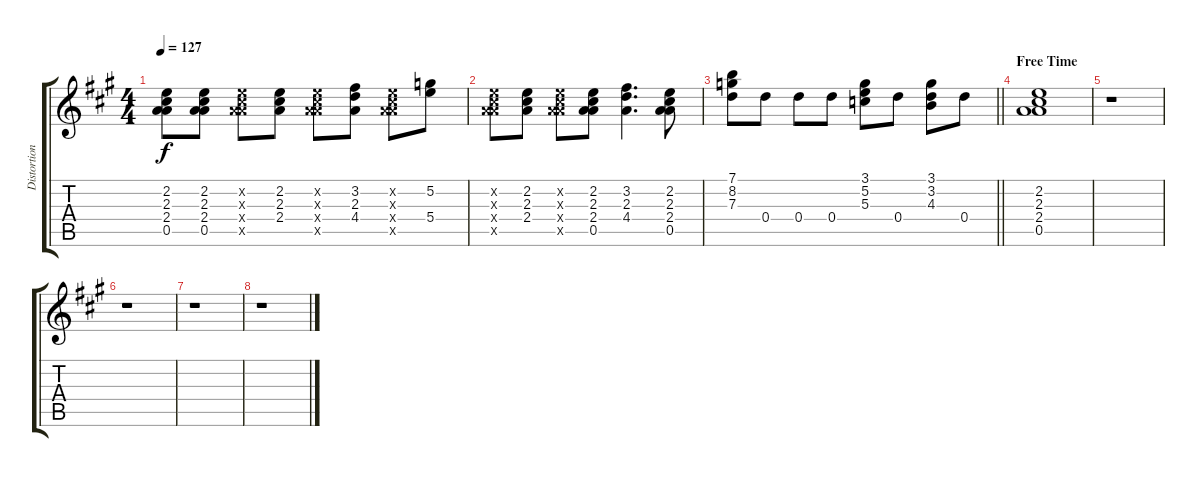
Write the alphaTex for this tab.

\track ("Distortion Gtr" "Distortion") {instrument distortionguitar}
\staff {score tabs}
\tuning (E4 B3 G3 D4 A3 E3) {hide}
\ts (4 4)
\tempo 127
\clef g2
\ks a
(2.2 2.3 2.4 0.5).8{dy f} (2.2 2.3 2.4 0.5).8 (2.2{x} 2.3{x} 2.4{x} 0.5{x}).8 (2.2 2.3 2.4).8 (2.2{x} 2.3{x} 2.4{x} 0.5{x}).8 (3.2 2.3 4.4).8 (2.2{x} 2.3{x} 2.4{x} 0.5{x}).8 (5.2 5.4).8 |
(2.2{x} 2.3{x} 2.4{x} 0.5{x}).8 (2.2 2.3 2.4).8 (2.2{x} 2.3{x} 2.4{x} 0.5{x}).8 (2.2 2.3 2.4 0.5).8 (3.2 2.3 4.4).4{d} (2.2 2.3 2.4 0.5).8 |
\barLineRight lightlight
(7.1 8.2 7.3).8 0.4.8 0.4.8 0.4.8 (3.1 5.2 5.3).8 0.4.8 (3.1 3.2 4.3).8 0.4.8 |
\section ("" "Free Time")
(2.2 2.3 2.4 0.5).1 |
r.1 |
r.1 |
r.1 |
r.1
